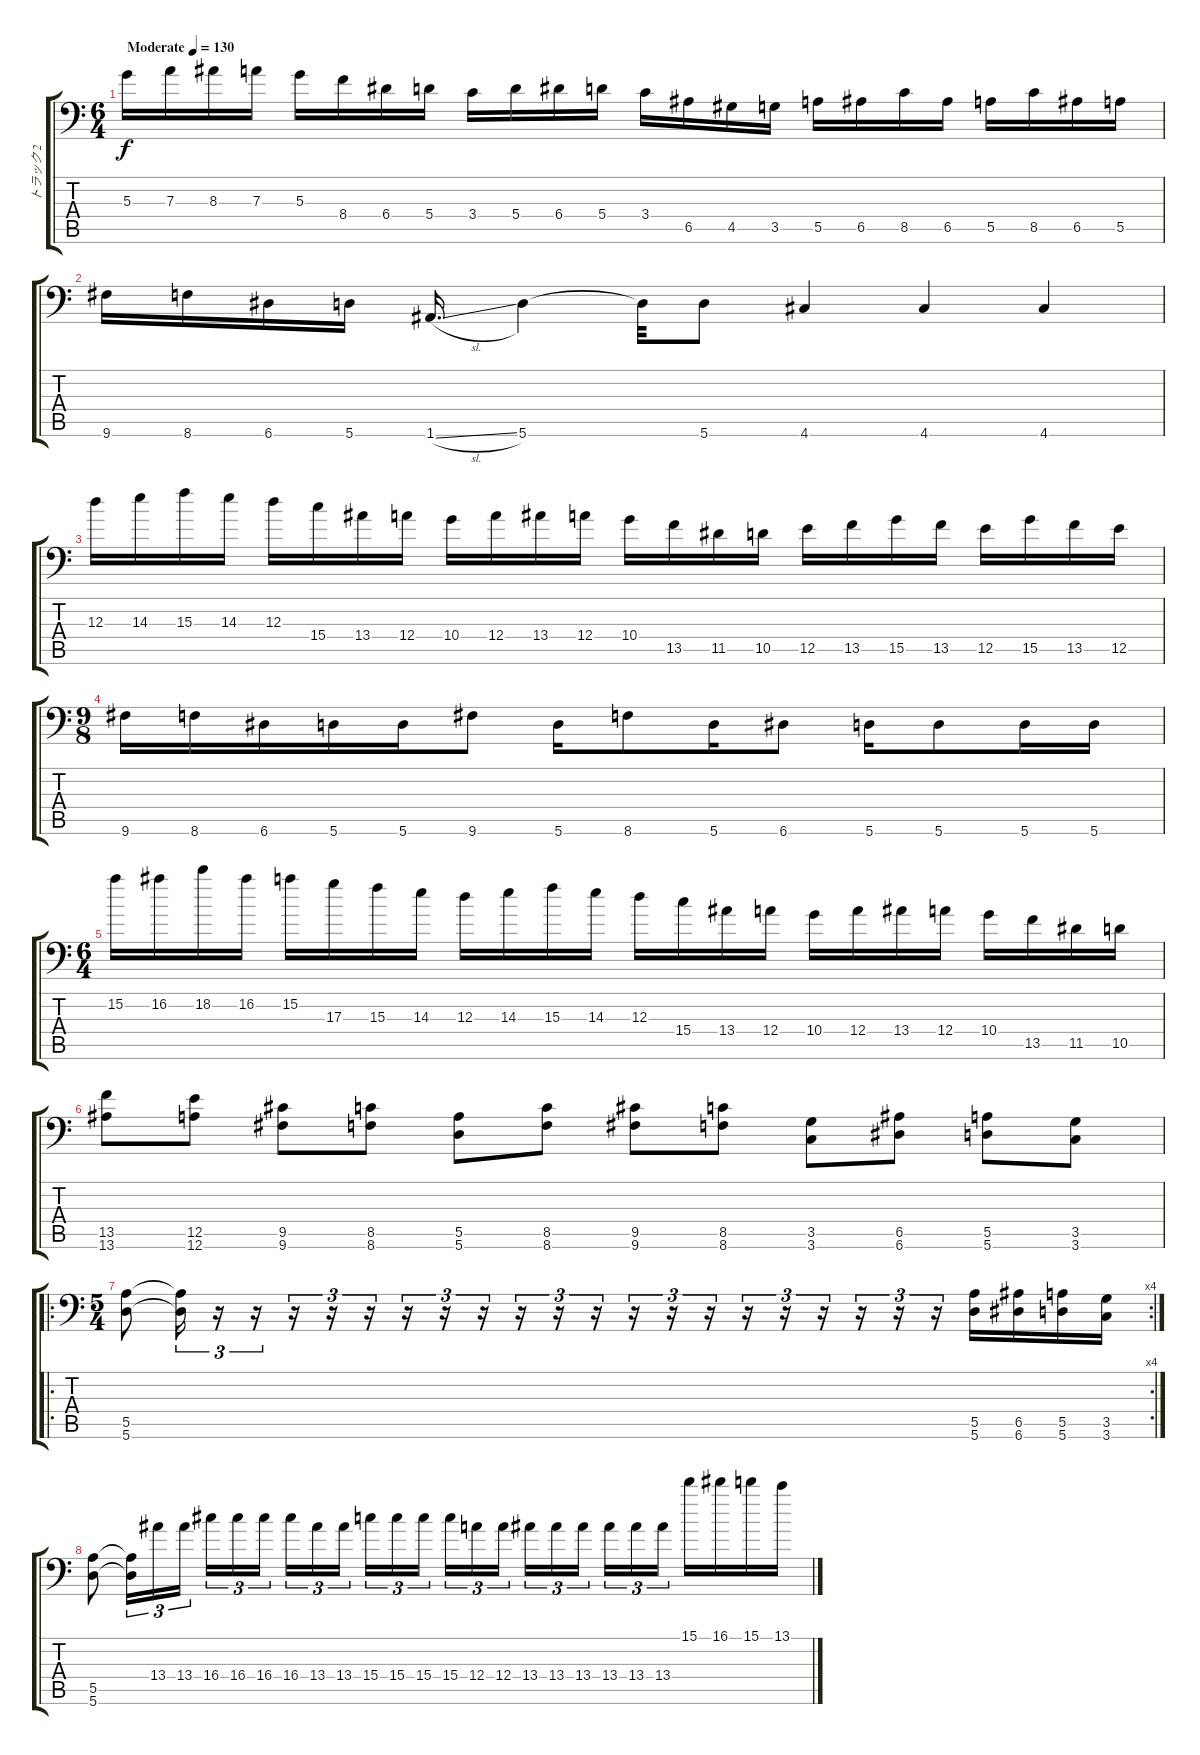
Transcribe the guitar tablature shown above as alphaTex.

\track ("トラック 2" "トラック 2") {instrument distortionguitar}
\staff {score tabs}
\tuning (B3 Gb3 D3 A2 E2 A1) {hide}
\ts (6 4)
\tempo (130 "Moderate")
\clef f4
\ks c
5.3.16{dy f instrument distortionguitar} 7.3.16 8.3.16 7.3.16 5.3.16 8.4.16 6.4.16 5.4.16 3.4.16 5.4.16 6.4.16 5.4.16 3.4.16 6.5.16 4.5.16 3.5.16 5.5.16 6.5.16 8.5.16 6.5.16 5.5.16 8.5.16 6.5.16 5.5.16 |
9.6.16 8.6.16 6.6.16 5.6.16 1.6{sl}.16{d} 5.6.4 5.6{t}.32 5.6.8 4.6.4 4.6.4 4.6.4 |
12.3.16 14.3.16 15.3.16 14.3.16 12.3.16 15.4.16 13.4.16 12.4.16 10.4.16 12.4.16 13.4.16 12.4.16 10.4.16 13.5.16 11.5.16 10.5.16 12.5.16 13.5.16 15.5.16 13.5.16 12.5.16 15.5.16 13.5.16 12.5.16 |
\ts (9 8)
9.6.16 8.6.16 6.6.16 5.6.16 5.6.16 9.6.8 5.6.16 8.6.8 5.6.16 6.6.8 5.6.16 5.6.8 5.6.16 5.6.16 |
\ts (6 4)
15.2.16 16.2.16 18.2.16 16.2.16 15.2.16 17.3.16 15.3.16 14.3.16 12.3.16 14.3.16 15.3.16 14.3.16 12.3.16 15.4.16 13.4.16 12.4.16 10.4.16 12.4.16 13.4.16 12.4.16 10.4.16 13.5.16 11.5.16 10.5.16 |
(13.5 13.6).8 (12.5 12.6).8 (9.5 9.6).8 (8.5 8.6).8 (5.5 5.6).8 (8.5 8.6).8 (9.5 9.6).8 (8.5 8.6).8 (3.5 3.6).8 (6.5 6.6).8 (5.5 5.6).8 (3.5 3.6).8 |
\ro
\rc 4
\ts (5 4)
(5.5 5.6).8 (5.5{t} 5.6{t}).16{tu (3 2)} r.16{tu (3 2)} r.16{tu (3 2)} r.16{tu (3 2)} r.16{tu (3 2)} r.16{tu (3 2)} r.16{tu (3 2)} r.16{tu (3 2)} r.16{tu (3 2)} r.16{tu (3 2)} r.16{tu (3 2)} r.16{tu (3 2)} r.16{tu (3 2)} r.16{tu (3 2)} r.16{tu (3 2)} r.16{tu (3 2)} r.16{tu (3 2)} r.16{tu (3 2)} r.16{tu (3 2)} r.16{tu (3 2)} r.16{tu (3 2)} (5.5 5.6).16 (6.5 6.6).16 (5.5 5.6).16 (3.5 3.6).16 |
(5.5 5.6).8 (5.5{t} 5.6{t}).16{tu (3 2)} 13.4.16{tu (3 2)} 13.4.16{tu (3 2)} 16.4.16{tu (3 2)} 16.4.16{tu (3 2)} 16.4.16{tu (3 2) beam splitsecondary} 16.4.16{tu (3 2)} 13.4.16{tu (3 2)} 13.4.16{tu (3 2)} 15.4.16{tu (3 2)} 15.4.16{tu (3 2)} 15.4.16{tu (3 2) beam splitsecondary} 15.4.16{tu (3 2)} 12.4.16{tu (3 2)} 12.4.16{tu (3 2)} 13.4.16{tu (3 2)} 13.4.16{tu (3 2)} 13.4.16{tu (3 2) beam splitsecondary} 13.4.16{tu (3 2)} 13.4.16{tu (3 2)} 13.4.16{tu (3 2)} 15.1.16 16.1.16 15.1.16 13.1.16
